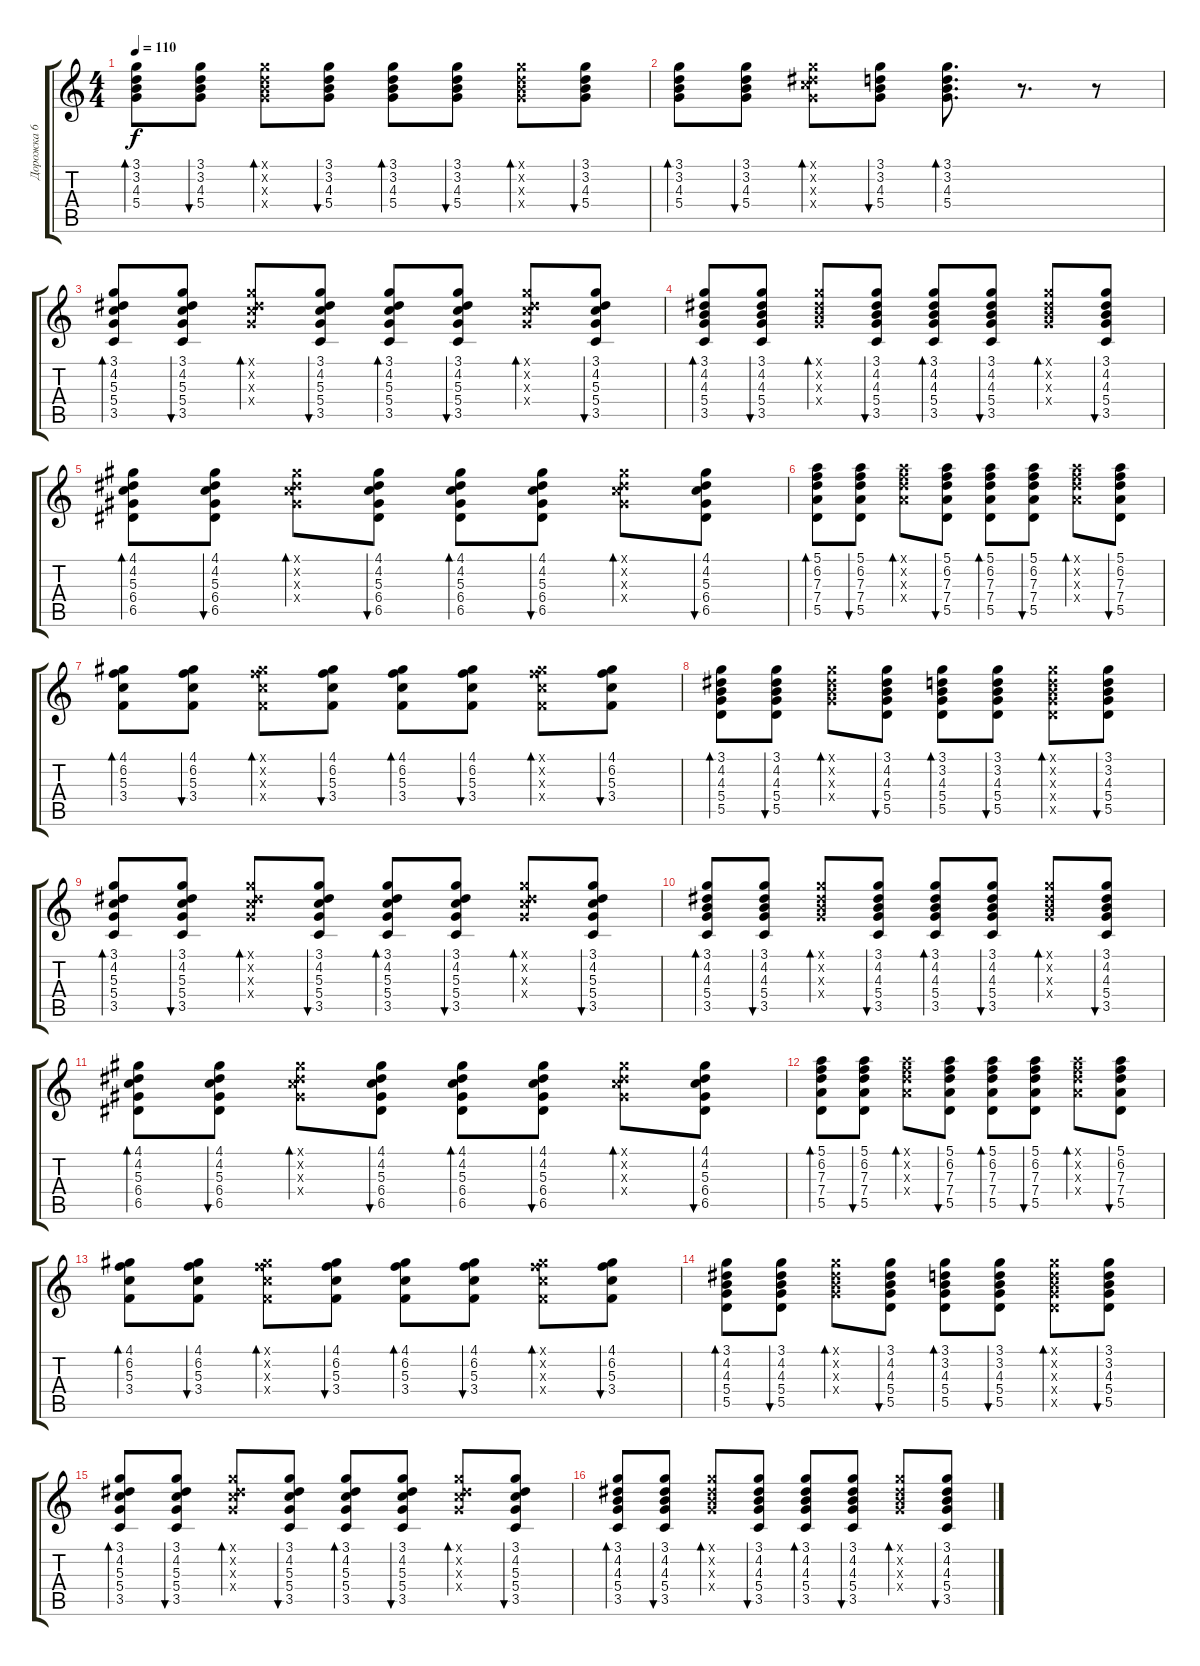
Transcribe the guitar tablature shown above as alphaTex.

\track ("Дорожка 6" "Дорожка 6") {instrument electricguitarclean}
\staff {score tabs}
\tuning (E4 B3 G3 D3 A2 E2) {hide}
\ts (4 4)
\tempo 110
\clef g2
\ks c
(3.1 3.2 4.3 5.4).8{bd 60 dy f} (3.1 3.2 4.3 5.4).8{bu 60} (3.1{x} 3.2{x} 4.3{x} 5.4{x}).8{bd 60} (3.1 3.2 4.3 5.4).8{bu 60} (3.1 3.2 4.3 5.4).8{bd 60} (3.1 3.2 4.3 5.4).8{bu 60} (3.1{x} 3.2{x} 4.3{x} 5.4{x}).8{bd 60} (3.1 3.2 4.3 5.4).8{bu 60} |
(3.1 3.2 4.3 5.4).8{bd 60} (3.1 3.2 4.3 5.4).8{bu 60} (3.1{x} 4.2{x} 5.3{x} 5.4{x}).8{bd 60} (3.1 3.2 4.3 5.4).8{bu 60} (3.1 3.2 4.3 5.4).8{d bd 60} r.8{d} r.8 |
(3.1 4.2 5.3 5.4 3.5).8{bd 60} (3.1 4.2 5.3 5.4 3.5).8{bu 60} (3.1{x} 4.2{x} 5.3{x} 5.4{x}).8{bd 60} (3.1 4.2 5.3 5.4 3.5).8{bu 60} (3.1 4.2 5.3 5.4 3.5).8{bd 60} (3.1 4.2 5.3 5.4 3.5).8{bu 60} (3.1{x} 4.2{x} 5.3{x} 5.4{x}).8{bd 60} (3.1 4.2 5.3 5.4 3.5).8{bu 60} |
(3.1 4.2 4.3 5.4 3.5).8{bd 60} (3.1 4.2 4.3 5.4 3.5).8{bu 60} (3.1{x} 4.2{x} 4.3{x} 5.4{x}).8{bd 60} (3.1 4.2 4.3 5.4 3.5).8{bu 60} (3.1 4.2 4.3 5.4 3.5).8{bd 60} (3.1 4.2 4.3 5.4 3.5).8{bu 60} (3.1{x} 4.2{x} 4.3{x} 5.4{x}).8{bd 60} (3.1 4.2 4.3 5.4 3.5).8{bu 60} |
(4.1 4.2 5.3 6.4 6.5).8{bd 60} (4.1 4.2 5.3 6.4 6.5).8{bu 60} (4.1{x} 4.2{x} 5.3{x} 6.4{x}).8{bd 60} (4.1 4.2 5.3 6.4 6.5).8{bu 60} (4.1 4.2 5.3 6.4 6.5).8{bd 60} (4.1 4.2 5.3 6.4 6.5).8{bu 60} (4.1{x} 4.2{x} 5.3{x} 6.4{x}).8{bd 60} (4.1 4.2 5.3 6.4 6.5).8{bu 60} |
(5.1 6.2 7.3 7.4 5.5).8{bd 60} (5.1 6.2 7.3 7.4 5.5).8{bu 60} (5.1{x} 6.2{x} 7.3{x} 7.4{x}).8{bd 60} (5.1 6.2 7.3 7.4 5.5).8{bu 60} (5.1 6.2 7.3 7.4 5.5).8{bd 60} (5.1 6.2 7.3 7.4 5.5).8{bu 60} (5.1{x} 6.2{x} 7.3{x} 7.4{x}).8{bd 60} (5.1 6.2 7.3 7.4 5.5).8{bu 60} |
(4.1 6.2 5.3 3.4).8{bd 60} (4.1 6.2 5.3 3.4).8{bu 60} (4.1{x} 6.2{x} 5.3{x} 3.4{x}).8{bd 60} (4.1 6.2 5.3 3.4).8{bu 60} (4.1 6.2 5.3 3.4).8{bd 60} (4.1 6.2 5.3 3.4).8{bu 60} (4.1{x} 6.2{x} 5.3{x} 3.4{x}).8{bd 60} (4.1 6.2 5.3 3.4).8{bu 60} |
(3.1 4.2 4.3 5.4 5.5).8{bd 60} (3.1 4.2 4.3 5.4 5.5).8{bu 60} (3.1{x} 4.2{x} 4.3{x} 5.4{x}).8{bd 60} (3.1 4.2 4.3 5.4 5.5).8{bu 60} (3.1 3.2 4.3 5.4 5.5).8{bd 60} (3.1 3.2 4.3 5.4 5.5).8{bu 60} (3.1{x} 3.2{x} 4.3{x} 5.4{x} 5.5{x}).8{bd 60} (3.1 3.2 4.3 5.4 5.5).8{bu 60} |
(3.1 4.2 5.3 5.4 3.5).8{bd 60} (3.1 4.2 5.3 5.4 3.5).8{bu 60} (3.1{x} 4.2{x} 5.3{x} 5.4{x}).8{bd 60} (3.1 4.2 5.3 5.4 3.5).8{bu 60} (3.1 4.2 5.3 5.4 3.5).8{bd 60} (3.1 4.2 5.3 5.4 3.5).8{bu 60} (3.1{x} 4.2{x} 5.3{x} 5.4{x}).8{bd 60} (3.1 4.2 5.3 5.4 3.5).8{bu 60} |
(3.1 4.2 4.3 5.4 3.5).8{bd 60} (3.1 4.2 4.3 5.4 3.5).8{bu 60} (3.1{x} 4.2{x} 4.3{x} 5.4{x}).8{bd 60} (3.1 4.2 4.3 5.4 3.5).8{bu 60} (3.1 4.2 4.3 5.4 3.5).8{bd 60} (3.1 4.2 4.3 5.4 3.5).8{bu 60} (3.1{x} 4.2{x} 4.3{x} 5.4{x}).8{bd 60} (3.1 4.2 4.3 5.4 3.5).8{bu 60} |
(4.1 4.2 5.3 6.4 6.5).8{bd 60} (4.1 4.2 5.3 6.4 6.5).8{bu 60} (4.1{x} 4.2{x} 5.3{x} 6.4{x}).8{bd 60} (4.1 4.2 5.3 6.4 6.5).8{bu 60} (4.1 4.2 5.3 6.4 6.5).8{bd 60} (4.1 4.2 5.3 6.4 6.5).8{bu 60} (4.1{x} 4.2{x} 5.3{x} 6.4{x}).8{bd 60} (4.1 4.2 5.3 6.4 6.5).8{bu 60} |
(5.1 6.2 7.3 7.4 5.5).8{bd 60} (5.1 6.2 7.3 7.4 5.5).8{bu 60} (5.1{x} 6.2{x} 7.3{x} 7.4{x}).8{bd 60} (5.1 6.2 7.3 7.4 5.5).8{bu 60} (5.1 6.2 7.3 7.4 5.5).8{bd 60} (5.1 6.2 7.3 7.4 5.5).8{bu 60} (5.1{x} 6.2{x} 7.3{x} 7.4{x}).8{bd 60} (5.1 6.2 7.3 7.4 5.5).8{bu 60} |
(4.1 6.2 5.3 3.4).8{bd 60} (4.1 6.2 5.3 3.4).8{bu 60} (4.1{x} 6.2{x} 5.3{x} 3.4{x}).8{bd 60} (4.1 6.2 5.3 3.4).8{bu 60} (4.1 6.2 5.3 3.4).8{bd 60} (4.1 6.2 5.3 3.4).8{bu 60} (4.1{x} 6.2{x} 5.3{x} 3.4{x}).8{bd 60} (4.1 6.2 5.3 3.4).8{bu 60} |
(3.1 4.2 4.3 5.4 5.5).8{bd 60} (3.1 4.2 4.3 5.4 5.5).8{bu 60} (3.1{x} 4.2{x} 4.3{x} 5.4{x}).8{bd 60} (3.1 4.2 4.3 5.4 5.5).8{bu 60} (3.1 3.2 4.3 5.4 5.5).8{bd 60} (3.1 3.2 4.3 5.4 5.5).8{bu 60} (3.1{x} 3.2{x} 4.3{x} 5.4{x} 5.5{x}).8{bd 60} (3.1 3.2 4.3 5.4 5.5).8{bu 60} |
(3.1 4.2 5.3 5.4 3.5).8{bd 60} (3.1 4.2 5.3 5.4 3.5).8{bu 60} (3.1{x} 4.2{x} 5.3{x} 5.4{x}).8{bd 60} (3.1 4.2 5.3 5.4 3.5).8{bu 60} (3.1 4.2 5.3 5.4 3.5).8{bd 60} (3.1 4.2 5.3 5.4 3.5).8{bu 60} (3.1{x} 4.2{x} 5.3{x} 5.4{x}).8{bd 60} (3.1 4.2 5.3 5.4 3.5).8{bu 60} |
(3.1 4.2 4.3 5.4 3.5).8{bd 60} (3.1 4.2 4.3 5.4 3.5).8{bu 60} (3.1{x} 4.2{x} 4.3{x} 5.4{x}).8{bd 60} (3.1 4.2 4.3 5.4 3.5).8{bu 60} (3.1 4.2 4.3 5.4 3.5).8{bd 60} (3.1 4.2 4.3 5.4 3.5).8{bu 60} (3.1{x} 4.2{x} 4.3{x} 5.4{x}).8{bd 60} (3.1 4.2 4.3 5.4 3.5).8{bu 60}
